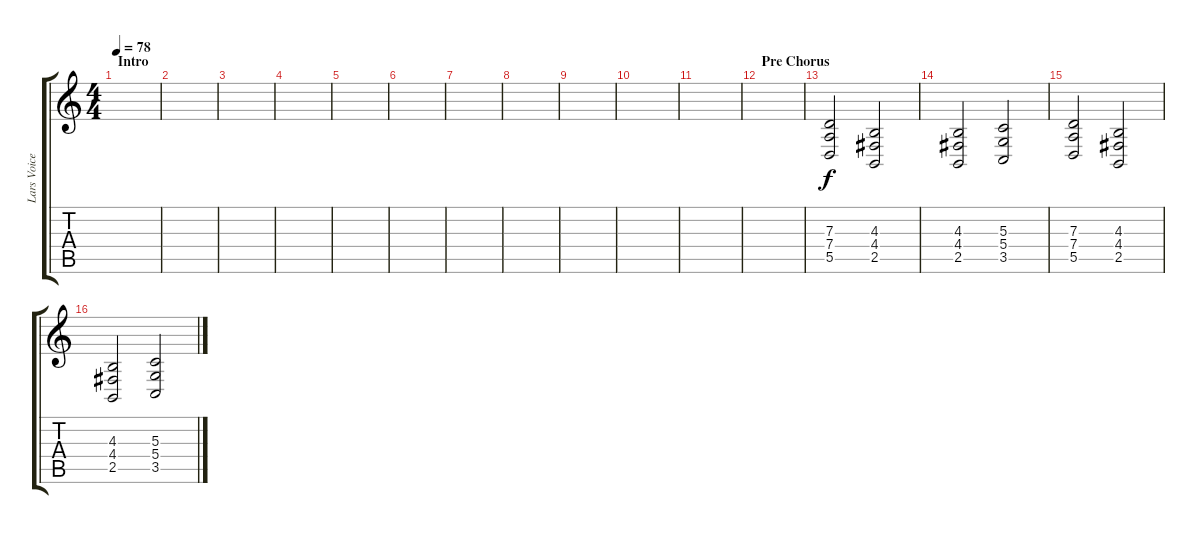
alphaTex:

\track ("Lars Voice" "Lars Voice") {instrument lead6voice}
\staff {score tabs}
\tuning (E4 B3 G3 D3 A2 E2) {hide}
\ts (4 4)
\section ("" "Intro")
\tempo 78
\clef g2
\ks c
|
|
|
|
|
|
|
|
|
|
|
\section ("" "Pre Chorus")
|
(7.3 7.4 5.5).2 (4.3 4.4 2.5).2 |
(4.3 4.4 2.5).2 (5.3 5.4 3.5).2 |
(7.3 7.4 5.5).2 (4.3 4.4 2.5).2 |
(4.3 4.4 2.5).2 (5.3 5.4 3.5).2
